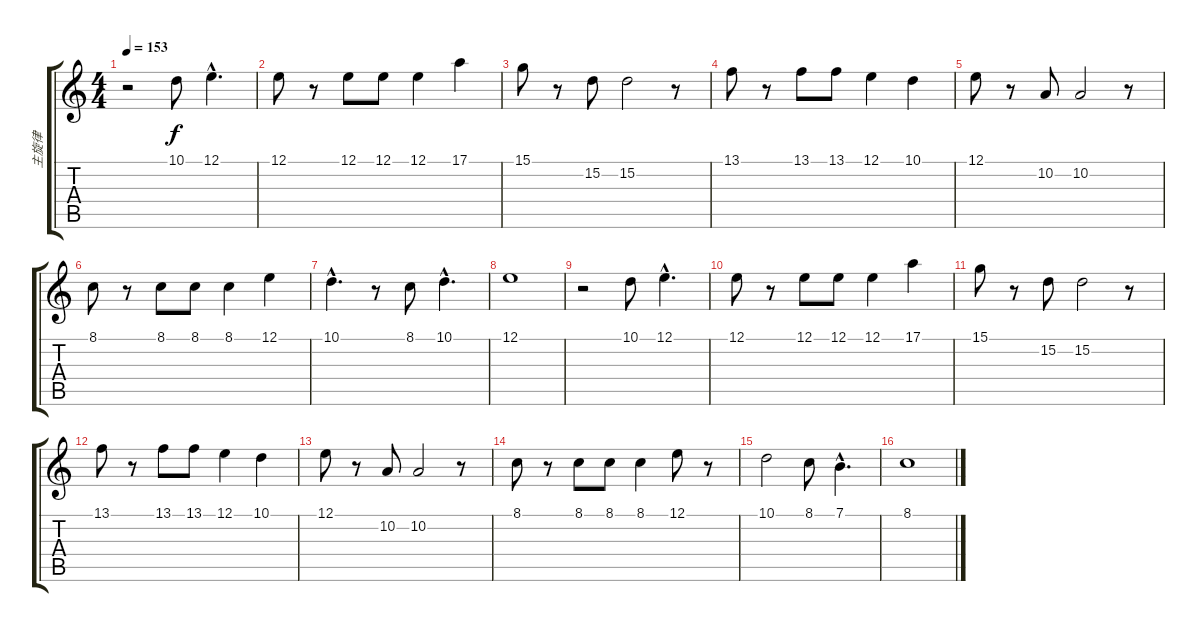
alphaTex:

\track ("主旋律" "主旋律") {instrument flute}
\staff {score tabs}
\tuning (E4 B3 G3 D3 A2 E2) {hide}
\ts (4 4)
\tempo 153
\clef g2
\ks c
r.2{dy f} 10.1.8 12.1{hac}.4{d} |
12.1.8 r.8 12.1.8 12.1.8 12.1.4 17.1.4 |
15.1.8 r.8 15.2.8 15.2.2 r.8 |
13.1.8 r.8 13.1.8 13.1.8 12.1.4 10.1.4 |
12.1.8 r.8 10.2.8 10.2.2 r.8 |
8.1.8 r.8 8.1.8 8.1.8 8.1.4 12.1.4 |
10.1{hac}.4{d} r.8 8.1.8 10.1{hac}.4{d} |
12.1.1 |
r.2 10.1.8 12.1{hac}.4{d} |
12.1.8 r.8 12.1.8 12.1.8 12.1.4 17.1.4 |
15.1.8 r.8 15.2.8 15.2.2 r.8 |
13.1.8 r.8 13.1.8 13.1.8 12.1.4 10.1.4 |
12.1.8 r.8 10.2.8 10.2.2 r.8 |
8.1.8 r.8 8.1.8 8.1.8 8.1.4 12.1.8 r.8 |
10.1.2 8.1.8 7.1{hac}.4{d} |
8.1.1
